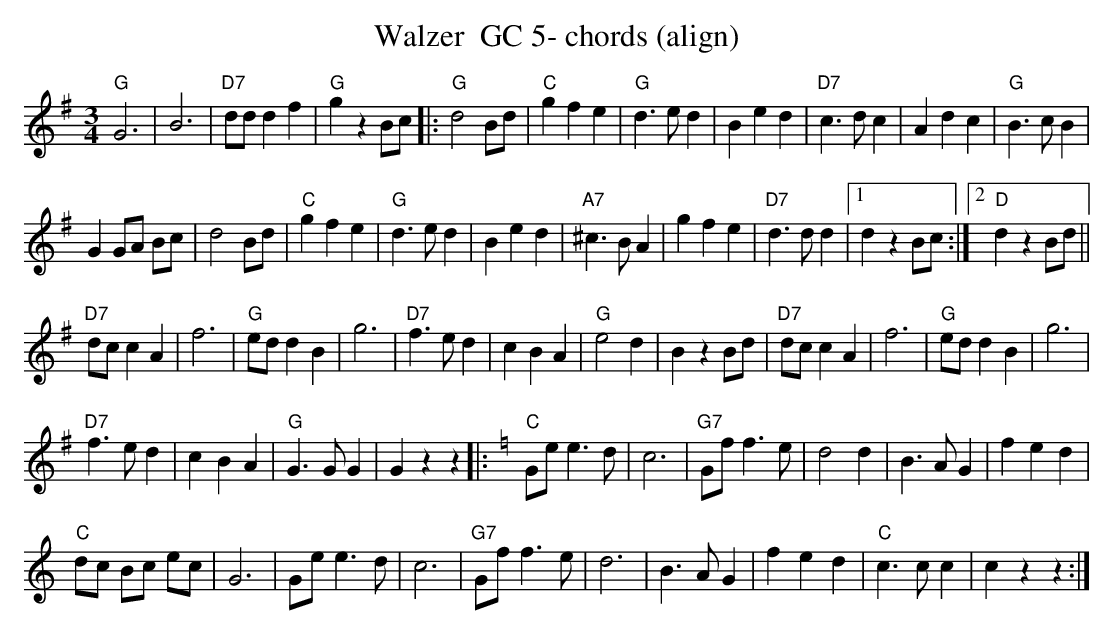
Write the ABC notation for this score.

X:1
T:Walzer  GC 5- chords (align)
M:3/4
L:1/4
K:Gmaj%%MIDI gchordon
"G"G3 | B3 | "D7"d/2d/2df | "G"gzB/2c/2 |: "G"d2B/2d/2 | "C"gfe | "G"d>ed | Bed | "D7"c>dc | Adc | "G"B>cB |
G G/2A/2 B/2c/2 | d2B/2d/2 | "C"gfe | "G"d>ed | Bed | "A7"^c>BA | gfe | "D7"d>dd |1 dzB/2c/2 :|2 "D"dzB/2d/2 ||
"D7"d/2c/2cA | f3 | "G"e/2d/2dB | g3 | "D7"f>ed | cBA | "G"e2d | BzB/2d/2 | "D7"d/2c/2cA | f3 | "G"e/2d/2dB | g3 |
"D7"f>ed | cBA | "G"G>GG | Gzz |: [K:Cmaj] "C"G/2e/2 e>d | c3 | "G7"G/2f/2 f>e | d2d | B>AG | fed |
"C"d/2c/2 B/2c/2 e/2c/2 | G3 | G/2e/2e>d | c3 | "G7"G/2f/2 f>e | d3 | B>AG | fed | "C"c>cc | czz :|
